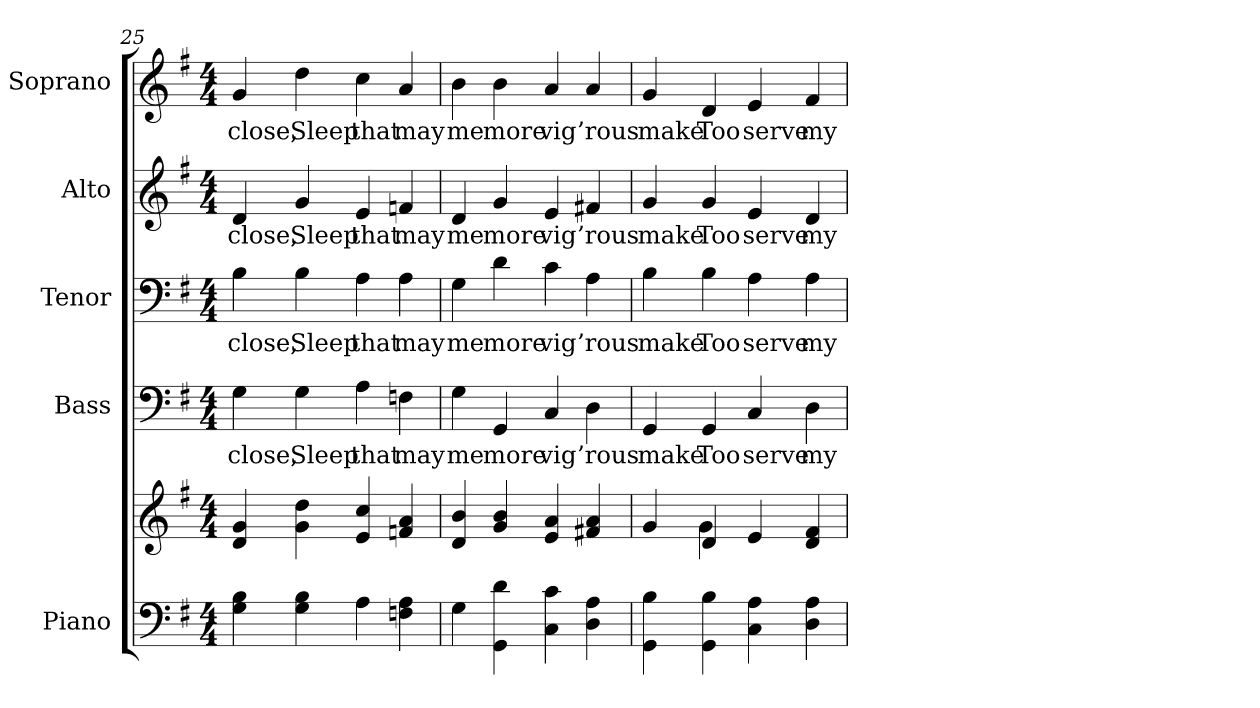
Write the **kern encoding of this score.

**kern	**kern	**kern	**text	**kern	**text	**kern	**text	**kern	**text
*part5	*part5	*part4	*part4	*part3	*part3	*part2	*part2	*part1	*part1
*staff6	*staff5	*staff4	*staff4	*staff3	*staff3	*staff2	*staff2	*staff1	*staff1
*I"Piano	*	*I"Bass	*	*I"Tenor	*	*I"Alto	*	*I"Soprano	*
*I'Pno.	*	*I'B.	*	*I'T.	*	*I'A.	*	*I'S.	*
!!LO:PB:g=z
*clefF4	*clefG2	*clefF4	*	*clefF4	*	*clefG2	*	*clefG2	*
*k[f#]	*k[f#]	*k[f#]	*	*k[f#]	*	*k[f#]	*	*k[f#]	*
*G:	*G:	*G:	*	*G:	*	*G:	*	*G:	*
*M4/4	*M4/4	*M4/4	*	*M4/4	*	*M4/4	*	*M4/4	*
=25	=25	=25	=25	=25	=25	=25	=25	=25	=25
!	!	!	!LO:LY:b:color=#000000	!	!	!	!	!	!
!	!	!	!	!	!LO:LY:b:color=#000000	!	!	!	!
!	!	!	!	!	!	!	!LO:LY:b:color=#000000	!	!
!	!	!	!	!	!	!	!	!	!LO:LY:b:color=#000000
4Gi\ 4Bi	4di/ 4gi	4Gi\	close,	4Bi\	close,	4di/	close,	4gi/	close,
!	!	!	!LO:LY:b:color=#000000	!	!	!	!	!	!
!	!	!	!	!	!LO:LY:b:color=#000000	!	!	!	!
!	!	!	!	!	!	!	!LO:LY:b:color=#000000	!	!
!	!	!	!	!	!	!	!	!	!LO:LY:b:color=#000000
4Gi\ 4Bi	4gi\ 4ddi	4Gi\	Sleep	4Bi\	Sleep	4gi/	Sleep	4ddi\	Sleep
!	!	!	!LO:LY:b:color=#000000	!	!	!	!	!	!
!	!	!	!	!	!LO:LY:b:color=#000000	!	!	!	!
!	!	!	!	!	!	!	!LO:LY:b:color=#000000	!	!
!	!	!	!	!	!	!	!	!	!LO:LY:b:color=#000000
4Ai\	4ei/ 4cci	4Ai\	that	4Ai\	that	4ei/	that	4cci\	that
!	!	!	!LO:LY:b:color=#000000	!	!	!	!	!	!
!	!	!	!	!	!LO:LY:b:color=#000000	!	!	!	!
!	!	!	!	!	!	!	!LO:LY:b:color=#000000	!	!
!	!	!	!	!	!	!	!	!	!LO:LY:b:color=#000000
4Fni\ 4Ai	4fni/ 4ai	4Fni\	may	4Ai\	may	4fni/	may	4ai/	may
=26	=26	=26	=26	=26	=26	=26	=26	=26	=26
!	!	!	!LO:LY:b:color=#000000	!	!	!	!	!	!
!	!	!	!	!	!LO:LY:b:color=#000000	!	!	!	!
!	!	!	!	!	!	!	!LO:LY:b:color=#000000	!	!
!	!	!	!	!	!	!	!	!	!LO:LY:b:color=#000000
4Gi\	4di/ 4bi	4Gi\	me	4Gi\	me	4di/	me	4bi\	me
!	!	!	!LO:LY:b:color=#000000	!	!	!	!	!	!
!	!	!	!	!	!LO:LY:b:color=#000000	!	!	!	!
!	!	!	!	!	!	!	!LO:LY:b:color=#000000	!	!
!	!	!	!	!	!	!	!	!	!LO:LY:b:color=#000000
4GGi\ 4di	4gi/ 4bi	4GGi/	more	4di\	more	4gi/	more	4bi\	more
!	!	!	!LO:LY:b:color=#000000	!	!	!	!	!	!
!	!	!	!	!	!LO:LY:b:color=#000000	!	!	!	!
!	!	!	!	!	!	!	!LO:LY:b:color=#000000	!	!
!	!	!	!	!	!	!	!	!	!LO:LY:b:color=#000000
4Ci\ 4ci	4ei/ 4ai	4Ci/	vig	4ci\	vig	4ei/	vig	4ai/	vig
!	!	!	!LO:LY:b:color=#000000	!	!	!	!	!	!
!	!	!	!	!	!LO:LY:b:color=#000000	!	!	!	!
!	!	!	!	!	!	!	!LO:LY:b:color=#000000	!	!
!	!	!	!	!	!	!	!	!	!LO:LY:b:color=#000000
4Di\ 4Ai	4f#Xi/ 4ai	4Di\	’rous	4Ai\	’rous	4f#Xi/	’rous	4ai/	’rous
!!LO:PB:g=z
=27	=27	=27	=27	=27	=27	=27	=27	=27	=27
*	*^	*	*	*	*	*	*	*	*
!	!	!	!	!LO:LY:b:color=#000000	!	!	!	!	!	!
!	!	!	!	!	!	!LO:LY:b:color=#000000	!	!	!	!
!	!	!	!	!	!	!	!	!LO:LY:b:color=#000000	!	!
!	!	!	!	!	!	!	!	!	!	!LO:LY:b:color=#000000
4GGi\ 4Bi	4gi/	4ryy	4GGi/	make	4Bi\	make	4gi/	make	4gi/	make
!	!	!	!	!LO:LY:b:color=#000000	!	!	!	!	!	!
!	!	!	!	!	!	!LO:LY:b:color=#000000	!	!	!	!
!	!	!	!	!	!	!	!	!LO:LY:b:color=#000000	!	!
!	!	!	!	!	!	!	!	!	!	!LO:LY:b:color=#000000
4GGi\ 4Bi	4di/	4gi\	4GGi/	Too	4Bi\	Too	4gi/	Too	4di/	Too
!	!	!	!	!LO:LY:b:color=#000000	!	!	!	!	!	!
!	!	!	!	!	!	!LO:LY:b:color=#000000	!	!	!	!
!	!	!	!	!	!	!	!	!LO:LY:b:color=#000000	!	!
!	!	!	!	!	!	!	!	!	!	!LO:LY:b:color=#000000
4Ci\ 4Ai	4ei/	2ryy	4Ci/	serve	4Ai\	serve	4ei/	serve	4ei/	serve
!	!	!	!	!LO:LY:b:color=#000000	!	!	!	!	!	!
!	!	!	!	!	!	!LO:LY:b:color=#000000	!	!	!	!
!	!	!	!	!	!	!	!	!LO:LY:b:color=#000000	!	!
!	!	!	!	!	!	!	!	!	!	!LO:LY:b:color=#000000
4Di\ 4Ai	4di/ 4f#i	.	4Di\	my	4Ai\	my	4di/	my	4f#i/	my
*	*v	*v	*	*	*	*	*	*	*	*
=	=	=	=	=	=	=	=	=	=
*-	*-	*-	*-	*-	*-	*-	*-	*-	*-
